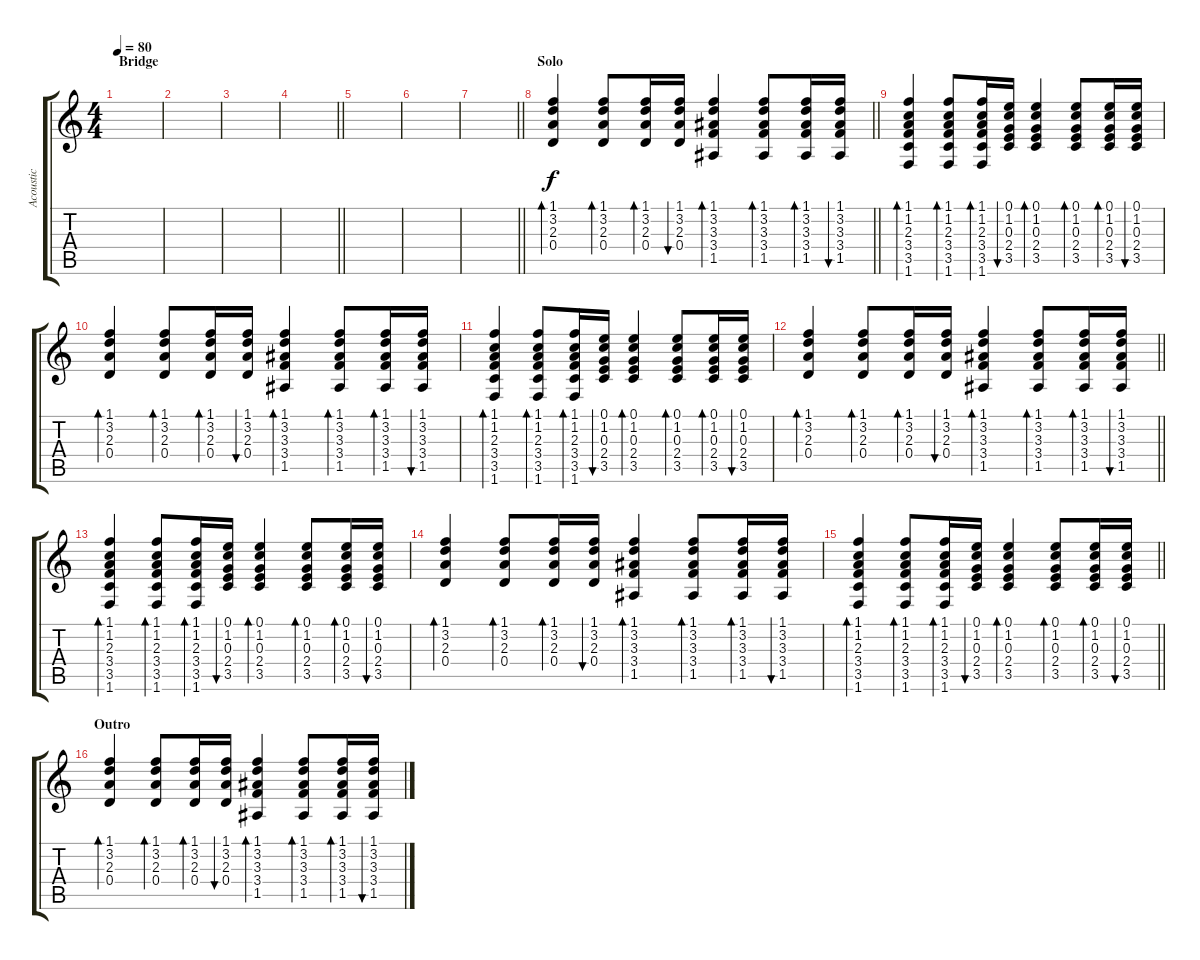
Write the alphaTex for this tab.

\track ("Acoustic" "Acoustic") {instrument acousticguitarsteel}
\staff {score tabs}
\tuning (E4 B3 G3 D3 A2 E2) {hide}
\ts (4 4)
\section ("" "Bridge")
\tempo 80
\clef g2
\ks c
|
|
|
\barLineRight lightlight
|
|
|
\barLineRight lightlight
|
\section ("" "Solo")
\barLineRight lightlight
(1.1 3.2 2.3 0.4).4{bd 60 instrument acousticguitarsteel} (1.1 3.2 2.3 0.4).8{bd 60} (1.1 3.2 2.3 0.4).16{bd 60} (1.1 3.2 2.3 0.4).16{bu 60} (1.1 3.2 3.3 3.4 1.5).4{bd 60 instrument acousticguitarsteel} (1.1 3.2 3.3 3.4 1.5).8{bd 60 instrument acousticguitarsteel} (1.1 3.2 3.3 3.4 1.5).16{bd 60 instrument acousticguitarsteel} (1.1 3.2 3.3 3.4 1.5).16{bu 60 instrument acousticguitarsteel} |
(1.1 1.2 2.3 3.4 3.5 1.6).4{bd 60 instrument acousticguitarsteel} (1.1 1.2 2.3 3.4 3.5 1.6).8{bd 60} (1.1 1.2 2.3 3.4 3.5 1.6).16{bd 60} (0.1 1.2 0.3 2.4 3.5).16{bu 60} (0.1 1.2 0.3 2.4 3.5).4{bd 60 instrument acousticguitarsteel} (0.1 1.2 0.3 2.4 3.5).8{bd 60} (0.1 1.2 0.3 2.4 3.5).16{bd 60} (0.1 1.2 0.3 2.4 3.5).16{bu 60} |
(1.1 3.2 2.3 0.4).4{bd 60 instrument acousticguitarsteel} (1.1 3.2 2.3 0.4).8{bd 60} (1.1 3.2 2.3 0.4).16{bd 60} (1.1 3.2 2.3 0.4).16{bu 60} (1.1 3.2 3.3 3.4 1.5).4{bd 60 instrument acousticguitarsteel} (1.1 3.2 3.3 3.4 1.5).8{bd 60 instrument acousticguitarsteel} (1.1 3.2 3.3 3.4 1.5).16{bd 60 instrument acousticguitarsteel} (1.1 3.2 3.3 3.4 1.5).16{bu 60 instrument acousticguitarsteel} |
(1.1 1.2 2.3 3.4 3.5 1.6).4{bd 60 instrument acousticguitarsteel} (1.1 1.2 2.3 3.4 3.5 1.6).8{bd 60} (1.1 1.2 2.3 3.4 3.5 1.6).16{bd 60} (0.1 1.2 0.3 2.4 3.5).16{bu 60} (0.1 1.2 0.3 2.4 3.5).4{bd 60 instrument acousticguitarsteel} (0.1 1.2 0.3 2.4 3.5).8{bd 60} (0.1 1.2 0.3 2.4 3.5).16{bd 60} (0.1 1.2 0.3 2.4 3.5).16{bu 60} |
\barLineRight lightlight
(1.1 3.2 2.3 0.4).4{bd 60 instrument acousticguitarsteel} (1.1 3.2 2.3 0.4).8{bd 60} (1.1 3.2 2.3 0.4).16{bd 60} (1.1 3.2 2.3 0.4).16{bu 60} (1.1 3.2 3.3 3.4 1.5).4{bd 60 instrument acousticguitarsteel} (1.1 3.2 3.3 3.4 1.5).8{bd 60 instrument acousticguitarsteel} (1.1 3.2 3.3 3.4 1.5).16{bd 60 instrument acousticguitarsteel} (1.1 3.2 3.3 3.4 1.5).16{bu 60 instrument acousticguitarsteel} |
(1.1 1.2 2.3 3.4 3.5 1.6).4{bd 60 instrument acousticguitarsteel} (1.1 1.2 2.3 3.4 3.5 1.6).8{bd 60} (1.1 1.2 2.3 3.4 3.5 1.6).16{bd 60} (0.1 1.2 0.3 2.4 3.5).16{bu 60} (0.1 1.2 0.3 2.4 3.5).4{bd 60 instrument acousticguitarsteel} (0.1 1.2 0.3 2.4 3.5).8{bd 60} (0.1 1.2 0.3 2.4 3.5).16{bd 60} (0.1 1.2 0.3 2.4 3.5).16{bu 60} |
(1.1 3.2 2.3 0.4).4{bd 60 instrument acousticguitarsteel} (1.1 3.2 2.3 0.4).8{bd 60} (1.1 3.2 2.3 0.4).16{bd 60} (1.1 3.2 2.3 0.4).16{bu 60} (1.1 3.2 3.3 3.4 1.5).4{bd 60 instrument acousticguitarsteel} (1.1 3.2 3.3 3.4 1.5).8{bd 60 instrument acousticguitarsteel} (1.1 3.2 3.3 3.4 1.5).16{bd 60 instrument acousticguitarsteel} (1.1 3.2 3.3 3.4 1.5).16{bu 60 instrument acousticguitarsteel} |
\barLineRight lightlight
(1.1 1.2 2.3 3.4 3.5 1.6).4{bd 60 instrument acousticguitarsteel} (1.1 1.2 2.3 3.4 3.5 1.6).8{bd 60} (1.1 1.2 2.3 3.4 3.5 1.6).16{bd 60} (0.1 1.2 0.3 2.4 3.5).16{bu 60} (0.1 1.2 0.3 2.4 3.5).4{bd 60 instrument acousticguitarsteel} (0.1 1.2 0.3 2.4 3.5).8{bd 60} (0.1 1.2 0.3 2.4 3.5).16{bd 60} (0.1 1.2 0.3 2.4 3.5).16{bu 60} |
\section ("" "Outro")
(1.1 3.2 2.3 0.4).4{bd 60 instrument acousticguitarsteel} (1.1 3.2 2.3 0.4).8{bd 60} (1.1 3.2 2.3 0.4).16{bd 60} (1.1 3.2 2.3 0.4).16{bu 60} (1.1 3.2 3.3 3.4 1.5).4{bd 60 instrument acousticguitarsteel} (1.1 3.2 3.3 3.4 1.5).8{bd 60 instrument acousticguitarsteel} (1.1 3.2 3.3 3.4 1.5).16{bd 60 instrument acousticguitarsteel} (1.1 3.2 3.3 3.4 1.5).16{bu 60 instrument acousticguitarsteel}
